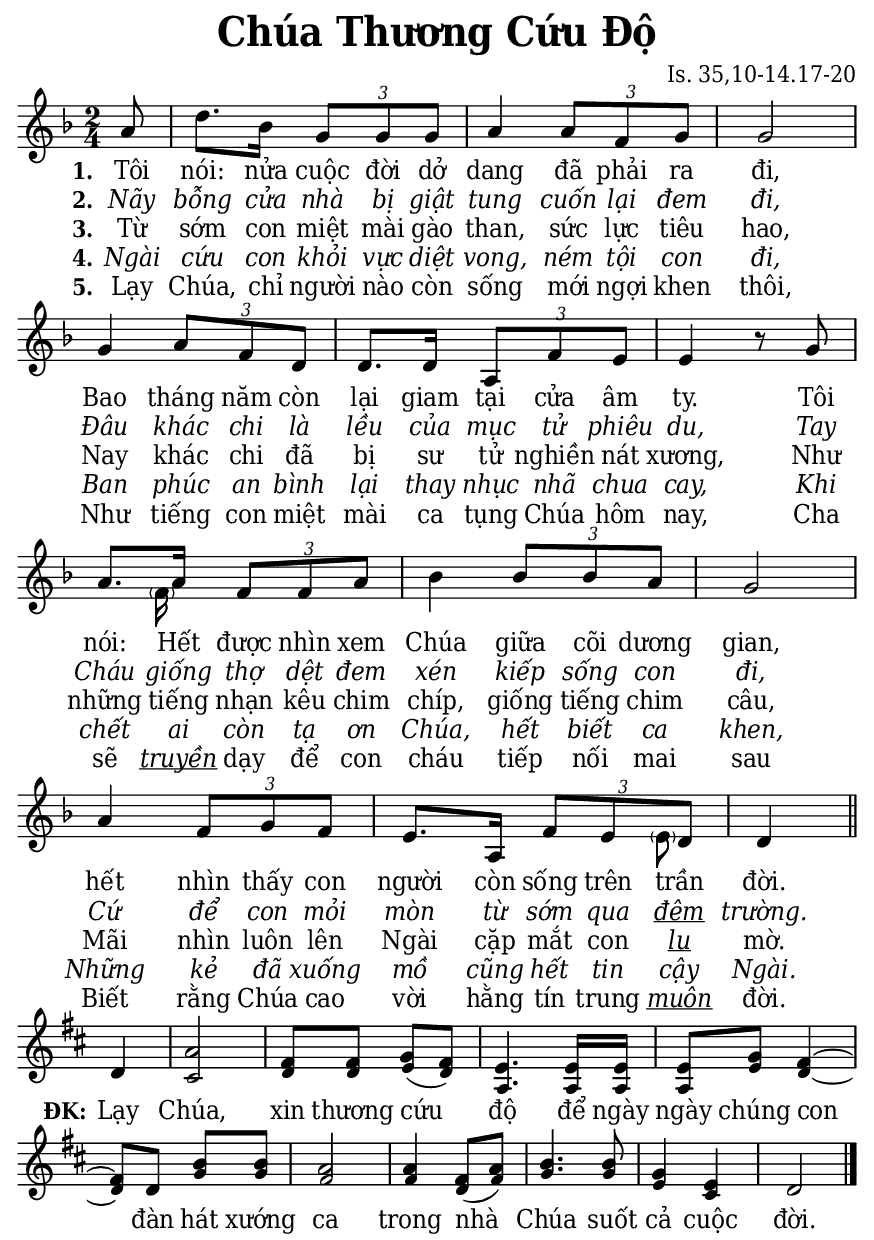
% Cài đặt chung\
\version "2.22.1"
\include "english.ly"

\header {
  title = \markup { \fontsize #1 "Chúa Thương Cứu Độ" }
  composer = "Is. 35,10-14.17-20"
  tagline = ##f
}

% Nhạc phiên khúc
nhacPhienKhucSop = \relative c'' {
  \partial 8 a8 |
  d8. bf16 \tuplet 3/2 { g8 g g } |
  a4 \tuplet 3/2 { a8 f g } |
  g2 |
  g4 \tuplet 3/2 { a8 f d } |
  d8. d16 \tuplet 3/2 { a8 f' e } |
  e4 r8 g |
  a8.
  <<
    {
      \voiceOne
      a16
    }
    \new Voice = "beSop" {
      \voiceTwo
      \stemDown
      \once \override NoteColumn.force-hshift = #-1.2
      \parenthesize
      f16
    }
  >>
  \oneVoice
  \tuplet 3/2 { f8 f a } |
  bf4 \tuplet 3/2 { bf8 bf a } |
  g2 |
  a4 \tuplet 3/2 { f8 g f } |
  e8. a,16 \tuplet 3/2 { f'8 e
  <<
    {
      \voiceOne
      d8
    }
    \new Voice = "beSop" {
      \voiceTwo
      \stemDown
      \once \override NoteColumn.force-hshift = #-1.2
      \parenthesize
      e8
    }
  >>
  }
  \oneVoice
  \partial 4 d4 \bar "||" \break
  
  \set Staff.explicitKeySignatureVisibility = #end-of-line-invisible
  \set Staff.printKeyCancellation = ##f
  \key d \major
  \partial 4 d4 |
  a'2 |
  fs8 fs g (fs) |
  e4. e16 e |
  e8 g fs4 ~ |
  fs8 d b' b |
  a2 |
  a4 fs8 (a) |
  b4. b8 |
  g4 e |
  d2 \bar "|."
}

nhacPhienKhucAlto = \relative c' {
  r8 |
  R2*11
  r4
  
  \set Staff.explicitKeySignatureVisibility = #end-of-line-invisible
  \set Staff.printKeyCancellation = ##f
  \key d \major
  \partial 4 d4 |
  cs2 |
  d8 d e (d) |
  a4. a16 a |
  a8 e' d4 ~ |
  d8 d g g |
  fs2 |
  fs4 d8 (fs) |
  g4. g8 |
  e4 cs |
  d2
}

% Lời phiên khúc
loiPhienKhucSop = \lyrics {
  <<
    {
      \set stanza = "1."
      Tôi nói: nửa cuộc đời dở dang đã phải ra đi,
      Bao tháng năm còn lại giam tại cửa âm ty.
      Tôi nói: Hết được nhìn xem Chúa giữa cõi dương gian,
      hết nhìn thấy con người còn sống trên trần đời.
    }
    \new Lyrics {
	    \set associatedVoice = "beSop"
	    \set stanza = "2."
      \override Lyrics.LyricText.font-shape = #'italic
	    Nãy bỗng cửa nhà bị giật tung
	    cuốn lại đem đi,
	    Đâu khác chi là lều của mục tử phiêu du,
	    Tay Cháu giống thợ dệt đem xén kiếp sống con đi,
	    Cứ để con mỏi mòn từ sớm qua
	    \markup { \italic \underline "đêm" } trường.
    }
    \new Lyrics {
	    \set associatedVoice = "beSop"
	    \set stanza = "3."
	    Từ sớm con miệt mài gào than,
	    sức lực tiêu hao,
	    Nay khác chi đã bị sư tử nghiền nát xương,
	    Như những tiếng nhạn kêu chim chíp,
	    giống tiếng chim câu,
	    Mãi nhìn luôn lên Ngài cặp mắt con
	    \markup { \italic \underline "lu" } mờ.
    }
    \new Lyrics {
	    \set associatedVoice = "beSop"
	    \set stanza = "4."
      \override Lyrics.LyricText.font-shape = #'italic
	    Ngài cứu con khỏi vực diệt vong,
	    ném tội con đi,
	    Ban phúc an bình lại thay nhục nhã chua cay,
	    Khi chết ai còn tạ ơn Chúa,
	    hết biết ca khen,
	    Những kẻ đã xuống mồ cũng hết tin cậy Ngài.
    }
    \new Lyrics {
	    \set associatedVoice = "beSop"
	    \set stanza = "5."
	    Lạy Chúa, chỉ người nào còn sống mới ngợi khen thôi,
	    Như tiếng con miệt mài ca tụng Chúa hôm nay,
	    Cha sẽ \markup { \italic \underline "truyền" }
	    dạy để con cháu tiếp nối mai sau
	    Biết rằng Chúa cao vời hằng tín trung
	    \markup { \italic \underline "muôn" } đời.
    }
  >>
  \set stanza = "ĐK:"
  Lạy Chúa, xin thương cứu độ
  để ngày ngày chúng con đàn hát xướng ca
  trong nhà Chúa suốt cả cuộc đời.
}

% Dàn trang
\paper {
  #(set-paper-size "a5")
  top-margin = 0.5\mm
  bottom-margin = 0.5\mm
  left-margin = 3\mm
  right-margin = 3\mm
  indent = #0
  #(define fonts
	 (make-pango-font-tree "Deja Vu Serif Condensed"
	 		       "Deja Vu Serif Condensed"
			       "Deja Vu Serif Condensed"
			       (/ 20 20)))
  print-page-number = ##f
  page-count = 1
}

TongNhip = {
  \key f \major \time 2/4
  \set Timing.beamExceptions = #'()
  \set Timing.baseMoment = #(ly:make-moment 1/4)
}

% Đổi kích thước nốt cho bè phụ
notBePhu =
#(define-music-function (font-size music) (number? ly:music?)
   (for-some-music
     (lambda (m)
       (if (music-is-of-type? m 'rhythmic-event)
           (begin
             (set! (ly:music-property m 'tweaks)
                   (cons `(font-size . ,font-size)
                         (ly:music-property m 'tweaks)))
             #t)
           #f))
     music)
   music)

\score {
  \new ChoirStaff <<
    \new Staff \with {
        \consists "Merge_rests_engraver"
        printPartCombineTexts = ##f
      }
      <<
      \new Voice \TongNhip \partCombine 
        \nhacPhienKhucSop
        \notBePhu -1 { \nhacPhienKhucAlto }
      \new NullVoice = beSop \nhacPhienKhucSop
      \new Lyrics \lyricsto beSop \loiPhienKhucSop
      >>
  >>
  \layout {
    \override Lyrics.LyricSpace.minimum-distance = #0.6
    \override Score.BarNumber.break-visibility = ##(#f #f #f)
    \override Score.SpacingSpanner.uniform-stretching = ##t
  } 
}
